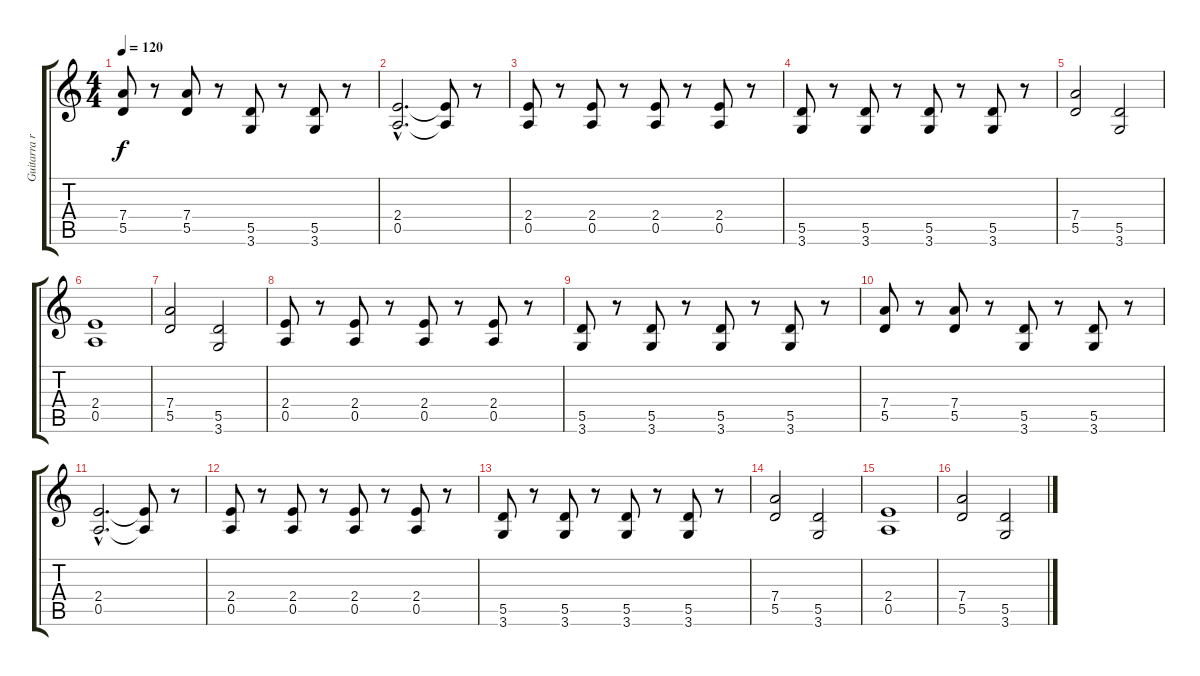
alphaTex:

\track ("Guitarra rítmica" "Guitarra r") {instrument distortionguitar}
\staff {score tabs}
\tuning (E4 B3 G3 D3 A2 E2) {hide}
\ts (4 4)
\tempo 120
\clef g2
\ks c
(7.4 5.5).8{dy f} r.8 (7.4 5.5).8 r.8 (5.5 3.6).8 r.8 (5.5 3.6).8 r.8 |
(2.4{hac} 0.5{hac}).2{d} (2.4{t} 0.5{t}).8 r.8 |
(2.4 0.5).8 r.8 (2.4 0.5).8 r.8 (2.4 0.5).8 r.8 (2.4 0.5).8 r.8 |
(5.5 3.6).8 r.8 (5.5 3.6).8 r.8 (5.5 3.6).8 r.8 (5.5 3.6).8 r.8 |
(7.4 5.5).2 (5.5 3.6).2 |
(2.4 0.5).1 |
(7.4 5.5).2 (5.5 3.6).2 |
(2.4 0.5).8 r.8 (2.4 0.5).8 r.8 (2.4 0.5).8 r.8 (2.4 0.5).8 r.8 |
(5.5 3.6).8 r.8 (5.5 3.6).8 r.8 (5.5 3.6).8 r.8 (5.5 3.6).8 r.8 |
(7.4 5.5).8 r.8 (7.4 5.5).8 r.8 (5.5 3.6).8 r.8 (5.5 3.6).8 r.8 |
(2.4{hac} 0.5{hac}).2{d} (2.4{t} 0.5{t}).8 r.8 |
(2.4 0.5).8 r.8 (2.4 0.5).8 r.8 (2.4 0.5).8 r.8 (2.4 0.5).8 r.8 |
(5.5 3.6).8 r.8 (5.5 3.6).8 r.8 (5.5 3.6).8 r.8 (5.5 3.6).8 r.8 |
(7.4 5.5).2 (5.5 3.6).2 |
(2.4 0.5).1 |
(7.4 5.5).2 (5.5 3.6).2
